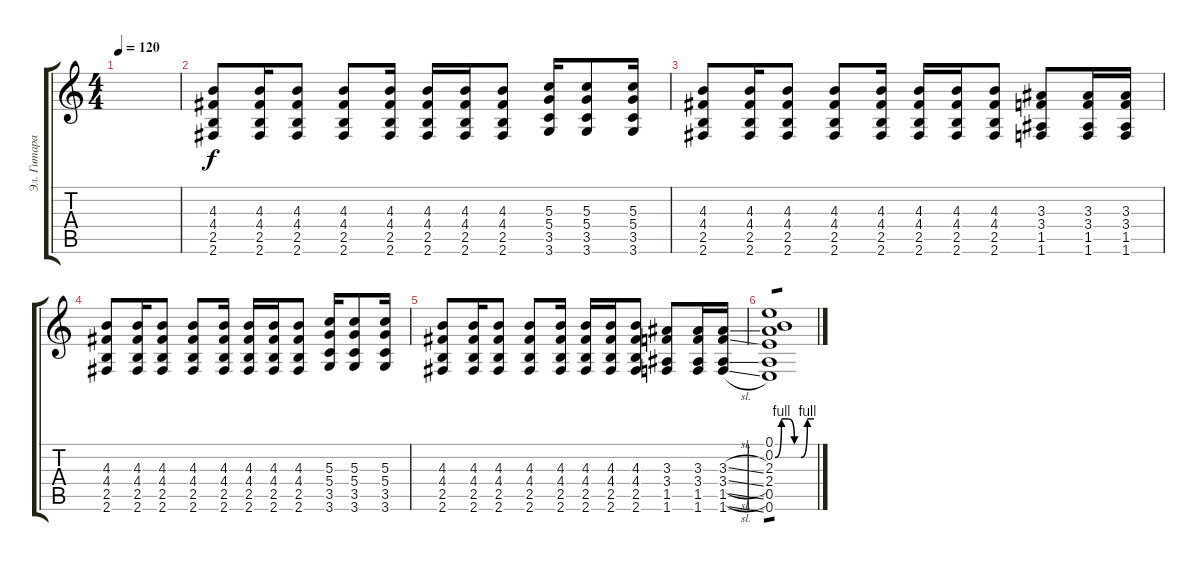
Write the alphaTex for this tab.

\track ("Эл. Гитара" "Эл. Гитара") {instrument distortionguitar}
\staff {score tabs}
\tuning (E4 B3 G3 D3 A2 E2) {hide}
\ts (4 4)
\tempo 120
\clef g2
\ks c
|
(4.3 4.4 2.5 2.6).8 (4.3 4.4 2.5 2.6).16 (4.3 4.4 2.5 2.6).8 (4.3 4.4 2.5 2.6).8 (4.3 4.4 2.5 2.6).16 (4.3 4.4 2.5 2.6).16 (4.3 4.4 2.5 2.6).16 (4.3 4.4 2.5 2.6).8 (5.3 5.4 3.5 3.6).16 (5.3 5.4 3.5 3.6).8 (5.3 5.4 3.5 3.6).16 |
(4.3 4.4 2.5 2.6).8 (4.3 4.4 2.5 2.6).16 (4.3 4.4 2.5 2.6).8 (4.3 4.4 2.5 2.6).8 (4.3 4.4 2.5 2.6).16 (4.3 4.4 2.5 2.6).16 (4.3 4.4 2.5 2.6).16 (4.3 4.4 2.5 2.6).8 (3.3 3.4 1.5 1.6).8 (3.3 3.4 1.5 1.6).16 (3.3 3.4 1.5 1.6).16 |
(4.3 4.4 2.5 2.6).8 (4.3 4.4 2.5 2.6).16 (4.3 4.4 2.5 2.6).8 (4.3 4.4 2.5 2.6).8 (4.3 4.4 2.5 2.6).16 (4.3 4.4 2.5 2.6).16 (4.3 4.4 2.5 2.6).16 (4.3 4.4 2.5 2.6).8 (5.3 5.4 3.5 3.6).16 (5.3 5.4 3.5 3.6).8 (5.3 5.4 3.5 3.6).16 |
(4.3 4.4 2.5 2.6).8 (4.3 4.4 2.5 2.6).16 (4.3 4.4 2.5 2.6).8 (4.3 4.4 2.5 2.6).8 (4.3 4.4 2.5 2.6).16 (4.3 4.4 2.5 2.6).16 (4.3 4.4 2.5 2.6).16 (4.3 4.4 2.5 2.6).8 (3.3 3.4 1.5 1.6).8 (3.3 3.4 1.5 1.6).16 (3.3{sl} 3.4{sl} 1.5{sl} 1.6{sl}).16 |
(0.1 0.2{be (custom 0 0 10 4 20 4 30 0 40 0 50 4 60 4)} 2.3 2.4 0.5 0.6).1{tp 1}
